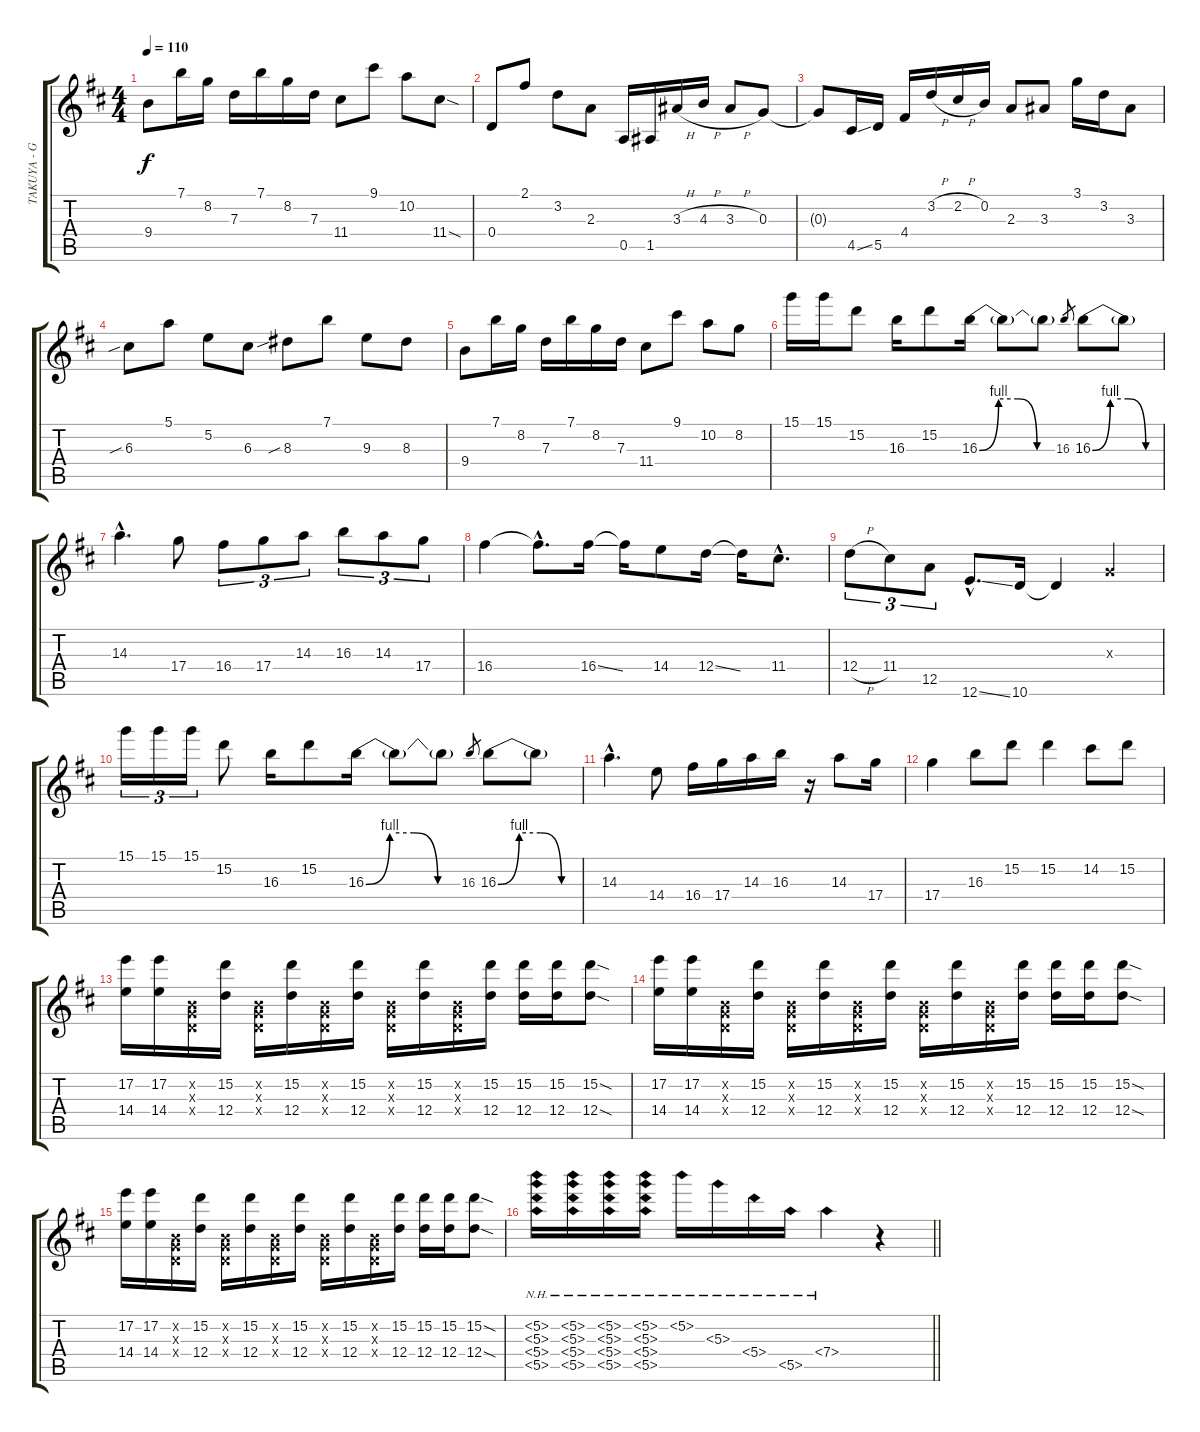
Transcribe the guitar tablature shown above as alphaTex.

\track ("TAKUYA - Guitar 1" "TAKUYA - G") {instrument distortionguitar}
\staff {score tabs}
\tuning (E4 B3 G3 D3 A2 E2) {hide}
\ts (4 4)
\tempo 110
\clef g2
\ks d
9.4.8{dy f} 7.1.16 8.2.16 7.3.16 7.1.16 8.2.16 7.3.16 11.4.8 9.1.8 10.2.8 11.4{sod}.8 |
0.4.8 2.1.8 3.2.8 2.3.8 0.5.16 1.5.16 3.3{h}.16 4.3{h}.16 3.3{h}.8 0.3.8 |
0.3{t}.8 4.5{ss}.16 5.5.16 4.4.16 3.2{h}.16 2.2{h}.16 0.2.16 2.3.8 3.3.8 3.1.16 3.2.16 3.3.8 |
6.3{sib}.8 5.1.8 5.2.8 6.3.8 8.3{sib}.8 7.1.8 9.3.8 8.3.8 |
9.4.8 7.1.16 8.2.16 7.3.16 7.1.16 8.2.16 7.3.16 11.4.8 9.1.8 10.2.8 8.2.8 |
15.1.16 15.1.16 15.2.8 16.3.16 15.2.8 16.3{be (custom 0 0 15 4 30 4 45 0 60 0)}.16 16.3{t}.8 16.3{t}.8 16.3.8{gr} 16.3{be (custom 0 0 15 4 30 4 45 0 60 0)}.8 16.3{t}.8 |
14.3{hac}.4{d} 17.4.8 16.4.8{tu (3 2)} 17.4.8{tu (3 2)} 14.3.8{tu (3 2)} 16.3.8{tu (3 2)} 14.3.8{tu (3 2)} 17.4.8{tu (3 2)} |
16.4.4 16.4{hac t}.8{d} 16.4{ss}.16 16.4{t}.16 14.4.8 12.4{ss}.16 12.4{t}.16 11.4{hac}.8{d} |
12.4{h}.8{tu (3 2)} 11.4.8{tu (3 2)} 12.5.8{tu (3 2)} 12.6{ss hac}.8{d} 10.6.16 10.6{t}.4 0.3{x}.4 |
15.1.16{tu (3 2)} 15.1.16{tu (3 2)} 15.1.16{tu (3 2)} 15.2.8 16.3.16 15.2.8 16.3{be (custom 0 0 15 4 30 4 45 0 60 0)}.16 16.3{t}.8 16.3{t}.8 16.3.8{gr} 16.3{be (custom 0 0 15 4 30 4 45 0 60 0)}.8 16.3{t}.8 |
14.3{hac}.4{d} 14.4.8 16.4.16 17.4.16 14.3.16 16.3.16 r.16 14.3.8 17.4.16 |
17.4.4 16.3.8 15.2.8 15.2.4 14.2.8 15.2.8 |
(17.2 14.4).16 (17.2 14.4).16 (0.2{x} 0.3{x} 0.4{x}).16 (15.2 12.4).16 (0.2{x} 0.3{x} 0.4{x}).16 (15.2 12.4).16 (0.2{x} 0.3{x} 0.4{x}).16 (15.2 12.4).16 (0.2{x} 0.3{x} 0.4{x}).16 (15.2 12.4).16 (0.2{x} 0.3{x} 0.4{x}).16 (15.2 12.4).16 (15.2 12.4).16 (15.2 12.4).16 (15.2{sod} 12.4{sod}).8 |
(17.2 14.4).16 (17.2 14.4).16 (0.2{x} 0.3{x} 0.4{x}).16 (15.2 12.4).16 (0.2{x} 0.3{x} 0.4{x}).16 (15.2 12.4).16 (0.2{x} 0.3{x} 0.4{x}).16 (15.2 12.4).16 (0.2{x} 0.3{x} 0.4{x}).16 (15.2 12.4).16 (0.2{x} 0.3{x} 0.4{x}).16 (15.2 12.4).16 (15.2 12.4).16 (15.2 12.4).16 (15.2{sod} 12.4{sod}).8 |
(17.2 14.4).16 (17.2 14.4).16 (0.2{x} 0.3{x} 0.4{x}).16 (15.2 12.4).16 (0.2{x} 0.3{x} 0.4{x}).16 (15.2 12.4).16 (0.2{x} 0.3{x} 0.4{x}).16 (15.2 12.4).16 (0.2{x} 0.3{x} 0.4{x}).16 (15.2 12.4).16 (0.2{x} 0.3{x} 0.4{x}).16 (15.2 12.4).16 (15.2 12.4).16 (15.2 12.4).16 (15.2{sod} 12.4{sod}).8 |
\barLineRight lightlight
(5.2{nh} 5.3{nh} 5.4{nh} 5.5{nh}).16 (5.2{nh} 5.3{nh} 5.4{nh} 5.5{nh}).16 (5.2{nh} 5.3{nh} 5.4{nh} 5.5{nh}).16 (5.2{nh} 5.3{nh} 5.4{nh} 5.5{nh}).16 5.2{nh}.16 5.3{nh}.16 5.4{nh}.16 5.5{nh}.16 7.4{nh}.4 r.4
